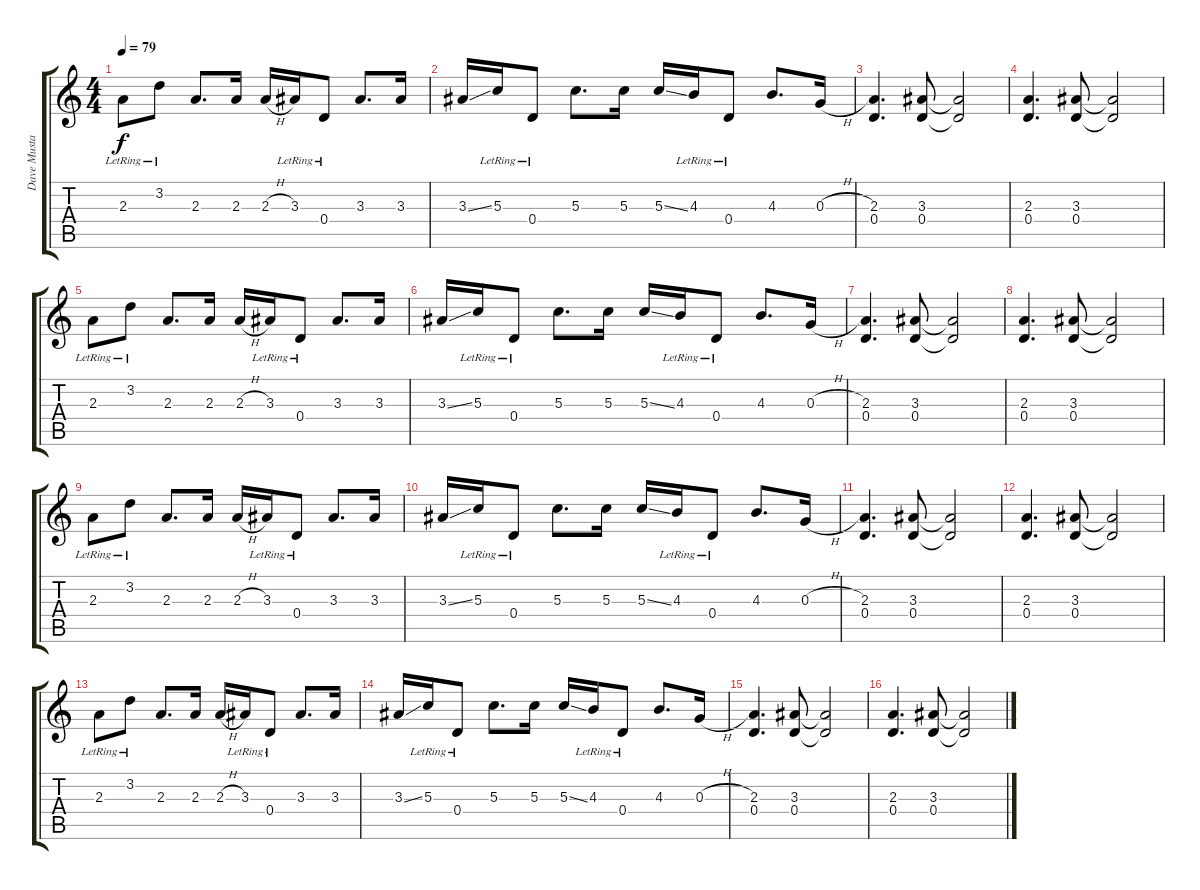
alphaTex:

\track ("Dave Mustaine" "Dave Musta") {instrument distortionguitar}
\staff {score tabs}
\tuning (E4 B3 G3 D3 A2 D2) {hide}
\ts (4 4)
\tempo 79
\clef g2
\ks c
2.3{lr}.8{dy f instrument distortionguitar} 3.2{lr}.8 2.3.8{d} 2.3.16 2.3{h}.16 3.3{lr}.16 0.4{lr}.8 3.3.8{d} 3.3.16 |
3.3{ss}.16 5.3{lr}.16 0.4{lr}.8 5.3.8{d} 5.3.16 5.3{ss}.16 4.3{lr}.16 0.4{lr}.8 4.3.8{d} 0.3{h}.16 |
(2.3 0.4).4{d} (3.3 0.4).8 (3.3{t} 0.4{t}).2 |
(2.3 0.4).4{d} (3.3 0.4).8 (3.3{t} 0.4{t}).2 |
2.3{lr}.8 3.2{lr}.8 2.3.8{d} 2.3.16 2.3{h}.16 3.3{lr}.16 0.4{lr}.8 3.3.8{d} 3.3.16 |
3.3{ss}.16 5.3{lr}.16 0.4{lr}.8 5.3.8{d} 5.3.16 5.3{ss}.16 4.3{lr}.16 0.4{lr}.8 4.3.8{d} 0.3{h}.16 |
(2.3 0.4).4{d} (3.3 0.4).8 (3.3{t} 0.4{t}).2 |
(2.3 0.4).4{d} (3.3 0.4).8 (3.3{t} 0.4{t}).2 |
2.3{lr}.8 3.2{lr}.8 2.3.8{d} 2.3.16 2.3{h}.16 3.3{lr}.16 0.4{lr}.8 3.3.8{d} 3.3.16 |
3.3{ss}.16 5.3{lr}.16 0.4{lr}.8 5.3.8{d} 5.3.16 5.3{ss}.16 4.3{lr}.16 0.4{lr}.8 4.3.8{d} 0.3{h}.16 |
(2.3 0.4).4{d} (3.3 0.4).8 (3.3{t} 0.4{t}).2 |
(2.3 0.4).4{d} (3.3 0.4).8 (3.3{t} 0.4{t}).2 |
2.3{lr}.8 3.2{lr}.8 2.3.8{d} 2.3.16 2.3{h}.16 3.3{lr}.16 0.4{lr}.8 3.3.8{d} 3.3.16 |
3.3{ss}.16 5.3{lr}.16 0.4{lr}.8 5.3.8{d} 5.3.16 5.3{ss}.16 4.3{lr}.16 0.4{lr}.8 4.3.8{d} 0.3{h}.16 |
(2.3 0.4).4{d} (3.3 0.4).8 (3.3{t} 0.4{t}).2 |
(2.3 0.4).4{d} (3.3 0.4).8 (3.3{t} 0.4{t}).2
